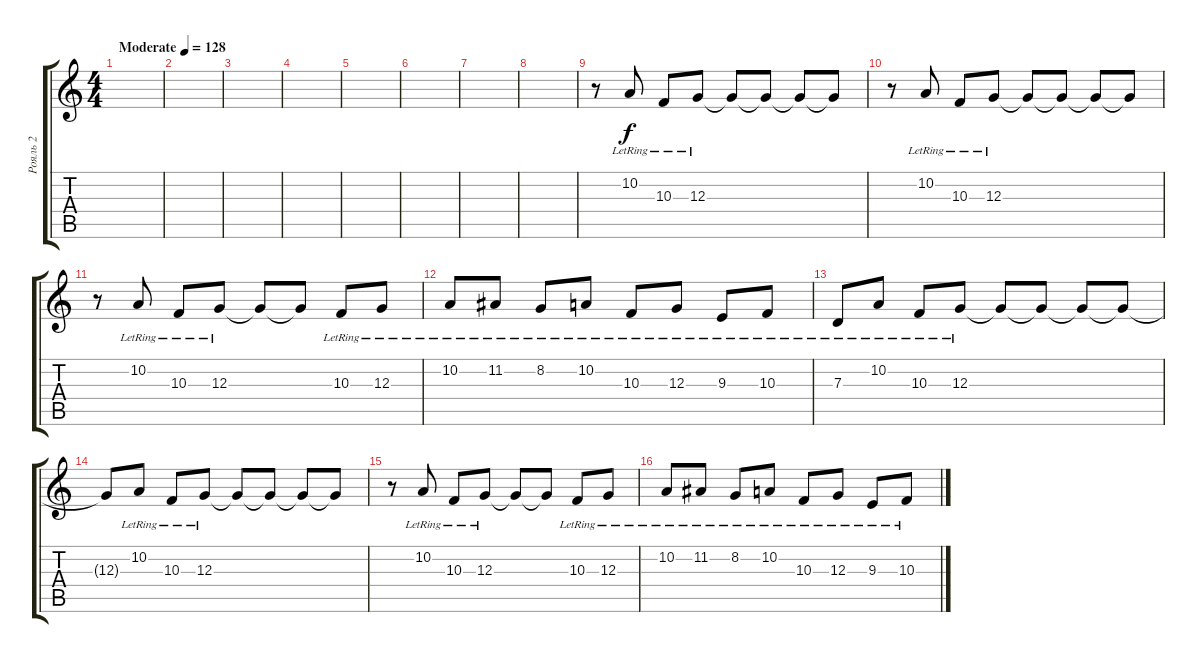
\track ("Рояль 2" "Рояль 2") {instrument brightacousticpiano}
\staff {score tabs}
\tuning (E4 B3 G3 D3 A2 E2) {hide}
\ts (4 4)
\tempo (128 "Moderate")
\clef g2
\ks c
|
|
|
|
|
|
|
|
r.8 10.2{lr}.8 10.3{lr}.8 12.3{lr}.8 12.3{t}.8 12.3{t}.8 12.3{t}.8 12.3{t}.8 |
r.8 10.2{lr}.8 10.3{lr}.8 12.3{lr}.8 12.3{t}.8 12.3{t}.8 12.3{t}.8 12.3{t}.8 |
r.8 10.2{lr}.8 10.3{lr}.8 12.3{lr}.8 12.3{t}.8 12.3{t}.8 10.3{lr}.8 12.3{lr}.8 |
10.2{lr}.8 11.2{lr}.8 8.2{lr}.8 10.2{lr}.8 10.3{lr}.8 12.3{lr}.8 9.3{lr}.8 10.3{lr}.8 |
7.3{lr}.8 10.2{lr}.8 10.3{lr}.8 12.3{lr}.8 12.3{t}.8 12.3{t}.8 12.3{t}.8 12.3{t}.8 |
12.3{t}.8 10.2{lr}.8 10.3{lr}.8 12.3{lr}.8 12.3{t}.8 12.3{t}.8 12.3{t}.8 12.3{t}.8 |
r.8 10.2{lr}.8 10.3{lr}.8 12.3{lr}.8 12.3{t}.8 12.3{t}.8 10.3{lr}.8 12.3{lr}.8 |
10.2{lr}.8 11.2{lr}.8 8.2{lr}.8 10.2{lr}.8 10.3{lr}.8 12.3{lr}.8 9.3{lr}.8 10.3{lr}.8
